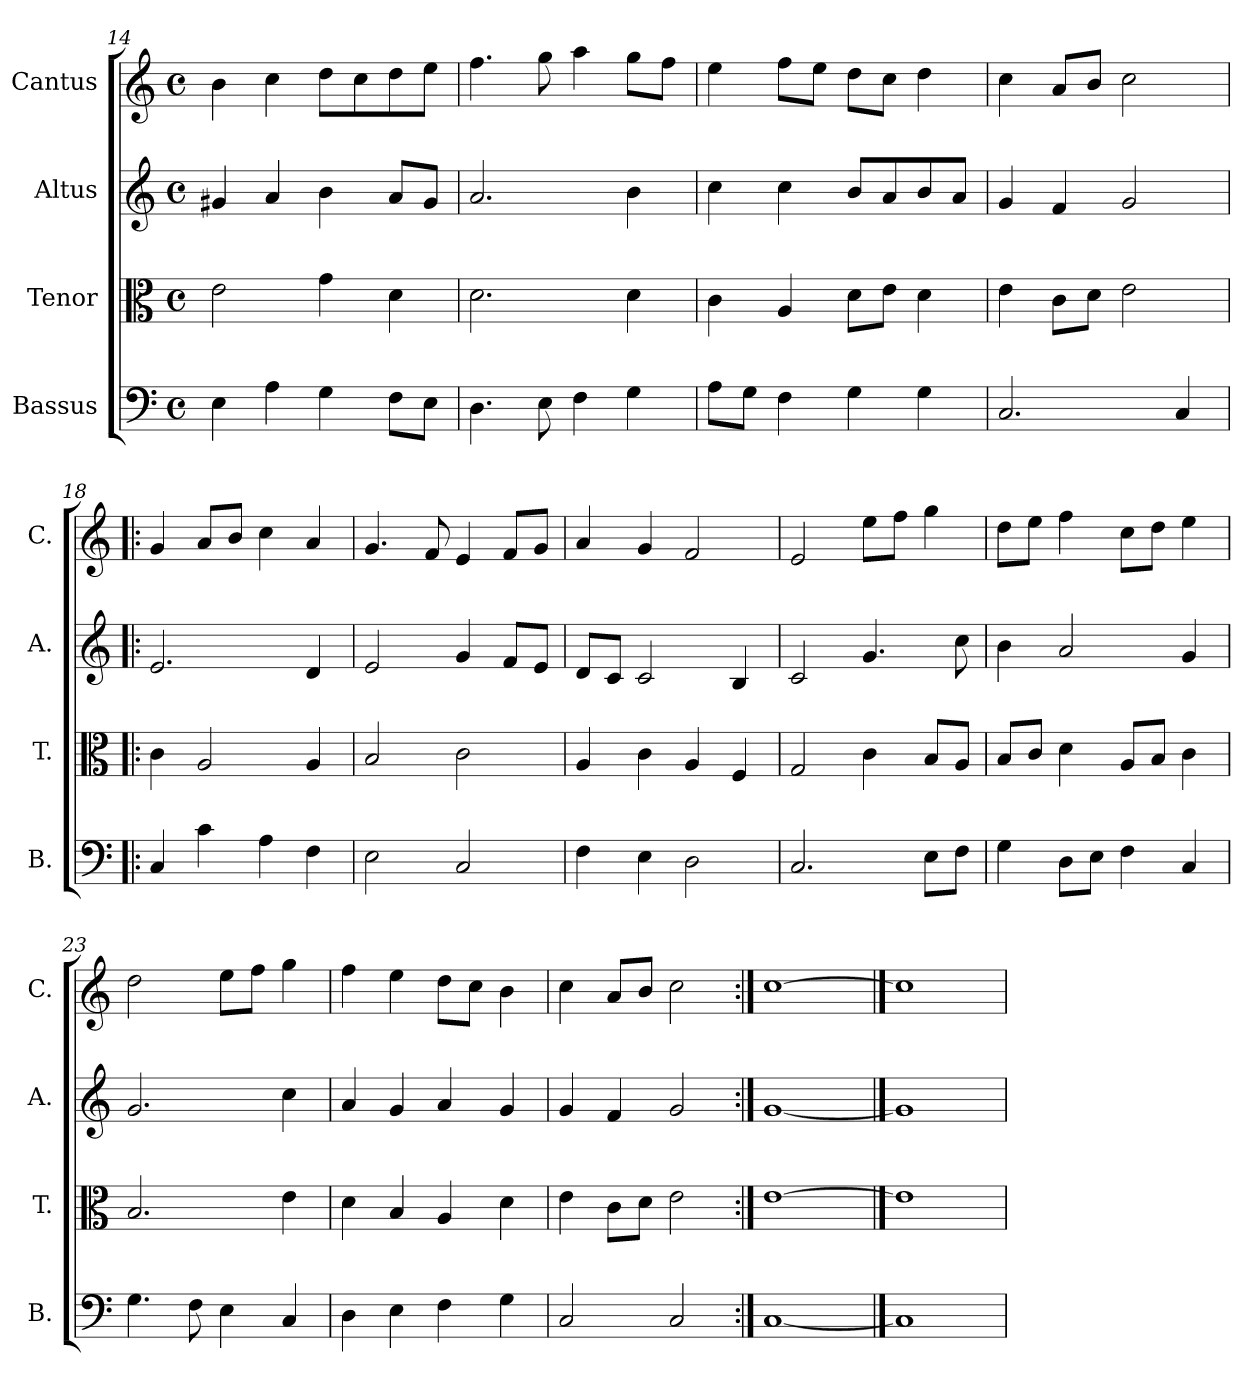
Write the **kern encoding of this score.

**kern	**kern	**kern	**kern
*part4	*part3	*part2	*part1
*staff4	*staff3	*staff2	*staff1
*I"Bassus	*I"Tenor	*I"Altus	*I"Cantus
*I'B.	*I'T.	*I'A.	*I'C.
*clefF4	*clefC3	*clefG2	*clefG2
*k[]	*k[]	*k[]	*k[]
*C:	*C:	*C:	*C:
*M4/4	*M4/4	*M4/4	*M4/4
*met(c)	*met(c)	*met(c)	*met(c)
=14	=14	=14	=14
4E\	2e\	4g#X/	4b\
4A\	.	4a/	4cc\
4G\	4g\	4b\	8dd\L
.	.	.	8cc\
8F\L	4d\	8a/L	8dd\
8E\J	.	8g#/J	8ee\J
=15	=15	=15	=15
4.D\	2.d\	2.a/	4.ff\
8E\	.	.	8gg\
4F\	.	.	4aa\
4G\	4d\	4b\	8gg\L
.	.	.	8ff\J
=16	=16	=16	=16
8A\L	4c\	4cc\	4ee\
8G\J	.	.	.
4F\	4A/	4cc\	8ff\L
.	.	.	8ee\J
4G\	8d\L	8b/L	8dd\L
.	8e\J	8a/	8cc\J
4G\	4d\	8b/	4dd\
.	.	8a/J	.
=17	=17	=17	=17
2.C/	4e\	4g/	4cc\
.	8c\L	4f/	8a/L
.	8d\J	.	8b/J
.	2e\	2g/	2cc\
4C/	.	.	.
=18!|:	=18!|:	=18!|:	=18!|:
4C/	4c\	2.e/	4g/
4c\	2A/	.	8a/L
.	.	.	8b/J
4A\	.	.	4cc\
4F\	4A/	4d/	4a/
!!LO:LB:g=z
=19	=19	=19	=19
2E\	2B/	2e/	4.g/
.	.	.	8f/
2C/	2c\	4g/	4e/
.	.	8f/L	8f/L
.	.	8e/J	8g/J
=20	=20	=20	=20
4F\	4A/	8d/L	4a/
.	.	8c/J	.
4E\	4c\	2c/	4g/
2D\	4A/	.	2f/
.	4F/	4B/	.
=21	=21	=21	=21
2.C/	2G/	2c/	2e/
.	4c\	4.g/	8ee\L
.	.	.	8ff\J
8E\L	8B/L	.	4gg\
8F\J	8A/J	8cc\	.
=22	=22	=22	=22
4G\	8B/L	4b\	8dd\L
.	8c/J	.	8ee\J
8D\L	4d\	2a/	4ff\
8E\J	.	.	.
4F\	8A/L	.	8cc\L
.	8B/J	.	8dd\J
4C/	4c\	4g/	4ee\
=23	=23	=23	=23
4.G\	2.B/	2.g/	2dd\
8F\	.	.	.
4E\	.	.	8ee\L
.	.	.	8ff\J
4C/	4e\	4cc\	4gg\
=24	=24	=24	=24
4D\	4d\	4a/	4ff\
4E\	4B/	4g/	4ee\
4F\	4A/	4a/	8dd\L
.	.	.	8cc\J
4G\	4d\	4g/	4b\
=25	=25	=25	=25
2C/	4e\	4g/	4cc\
.	8c\L	4f/	8a/L
.	8d\J	.	8b/J
2C/	2e\	2g/	2cc\
=26:|!	=26:|!	=26:|!	=26:|!
[1C/	[1e\	[1g/	[1cc\
==27	==27	==27	==27
1C/]	1e\]	1g/]	1cc\]
=	=	=	=
*-	*-	*-	*-
